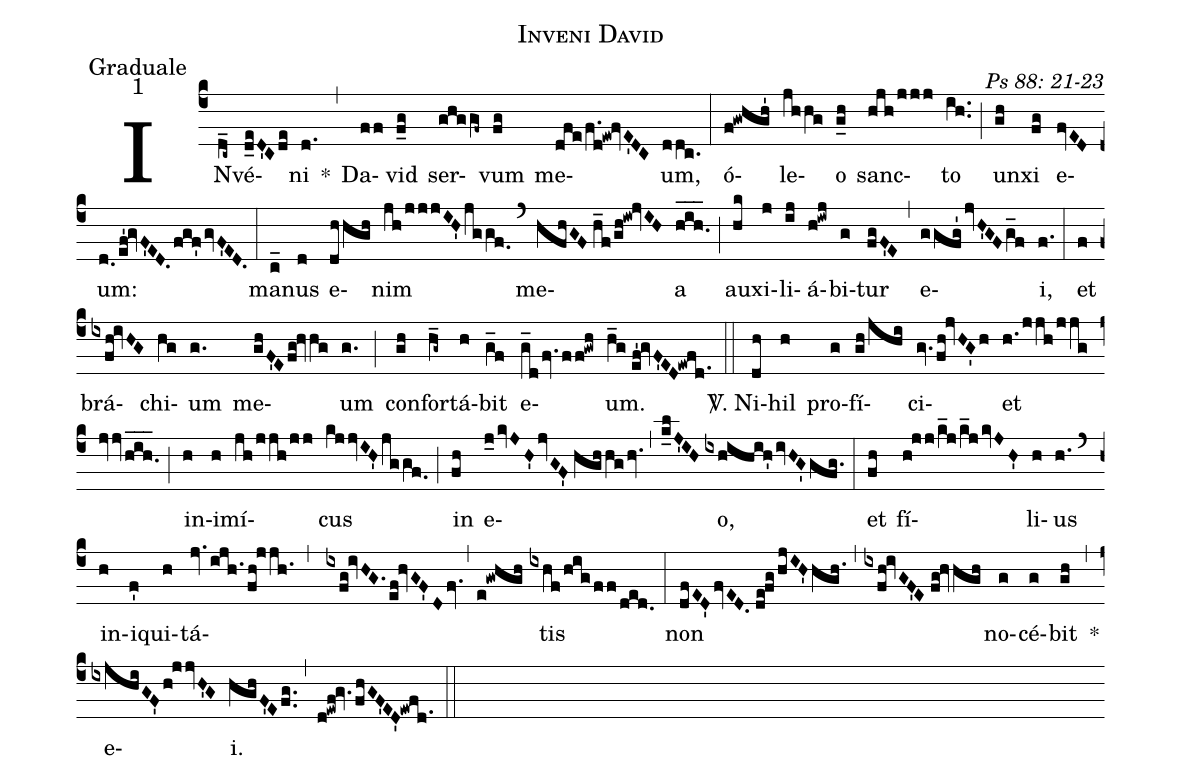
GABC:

name: Inveni David;
office-part: Graduale;
mode: 1;
commentary: Ps 88: 21-23;
%%
(c4) IN(d_c~)vé(d_eD'Cde)ni(d.) *(,) Da(ff)vid(f_g) ser(ghggf~)vum(fg) me(dfe/f.d!ew!fvE'DC)um,(ddc.) (:)
ó(f!gwhgh')le(jhhg)o(g_h) sanc(hjh/jjj)to(ih..) (;) un(gh)xi(fg) e(fvED)um:(d.0/ef'!gvF'ED./fgf'/gvF'ED.) (:)
ma(c_)nus(d) e(dhhgh)nim(jh/jjjIH'/jggf.0) (`) me(hfhGF//h_f/gh!iw!jvIH)a(h_i_h._) (;) au(hk)xi(j)li(ij)á(h!iwj)bi(g)tur(fgF'E) (,) e(ggfg'/jvH'GF/g_f)i,(f.) (:)
et(f) brá(ixfh!ivHG)chi(hg)um(g.) me(ghF'Efg!hvhg)um(g.) (;) con(gh)for(h_g~)tá(h)bit(g_f) e(g_d/fv.ff!gwh)um.(h_g//ef'!gvF'ED!ewfd.1) (::)
<sp>V/</sp>. Ni(dh)hil(h) pro(g)fí(gh/jhi)ci(gv./fh!jvHG'h)et(h./jjh/jjg/jvv/h_i_h._) (;) in(h)i(h)mí(jh/jjh/jj)cus(kjjvIH'/jggf.0) (;) in(fh) e(j_0/kvJH'/jvGF'//hghhg/hv.,k_lJ'IH)o,(ixhihih'/ivHG'gfg.) (:)
et(fh) fí(h!jj/k_j/k_j/kvJH')li(h)us(h.) (`) in(h)i(f')qui(h)tá(jv.ijh.1/fh!jjh.,ixfg!ivHG./ef!hvGF'Dfv.,e!gwhgh)tis(ixhf/hig/ff/ded.) (:)
non(dfED'fvED.//de!fg/hjIH'hgh.) (,) (ixfh!ivGF'E//fg!hvhgh) no(g)cé(g)bit(gh) *(,) e(ixjhiGF'h!jjvH'G)i.(hghF'E/fg..) (,) (d!ewf!gv.fhGF'ED'!ewfd.1) (::)
